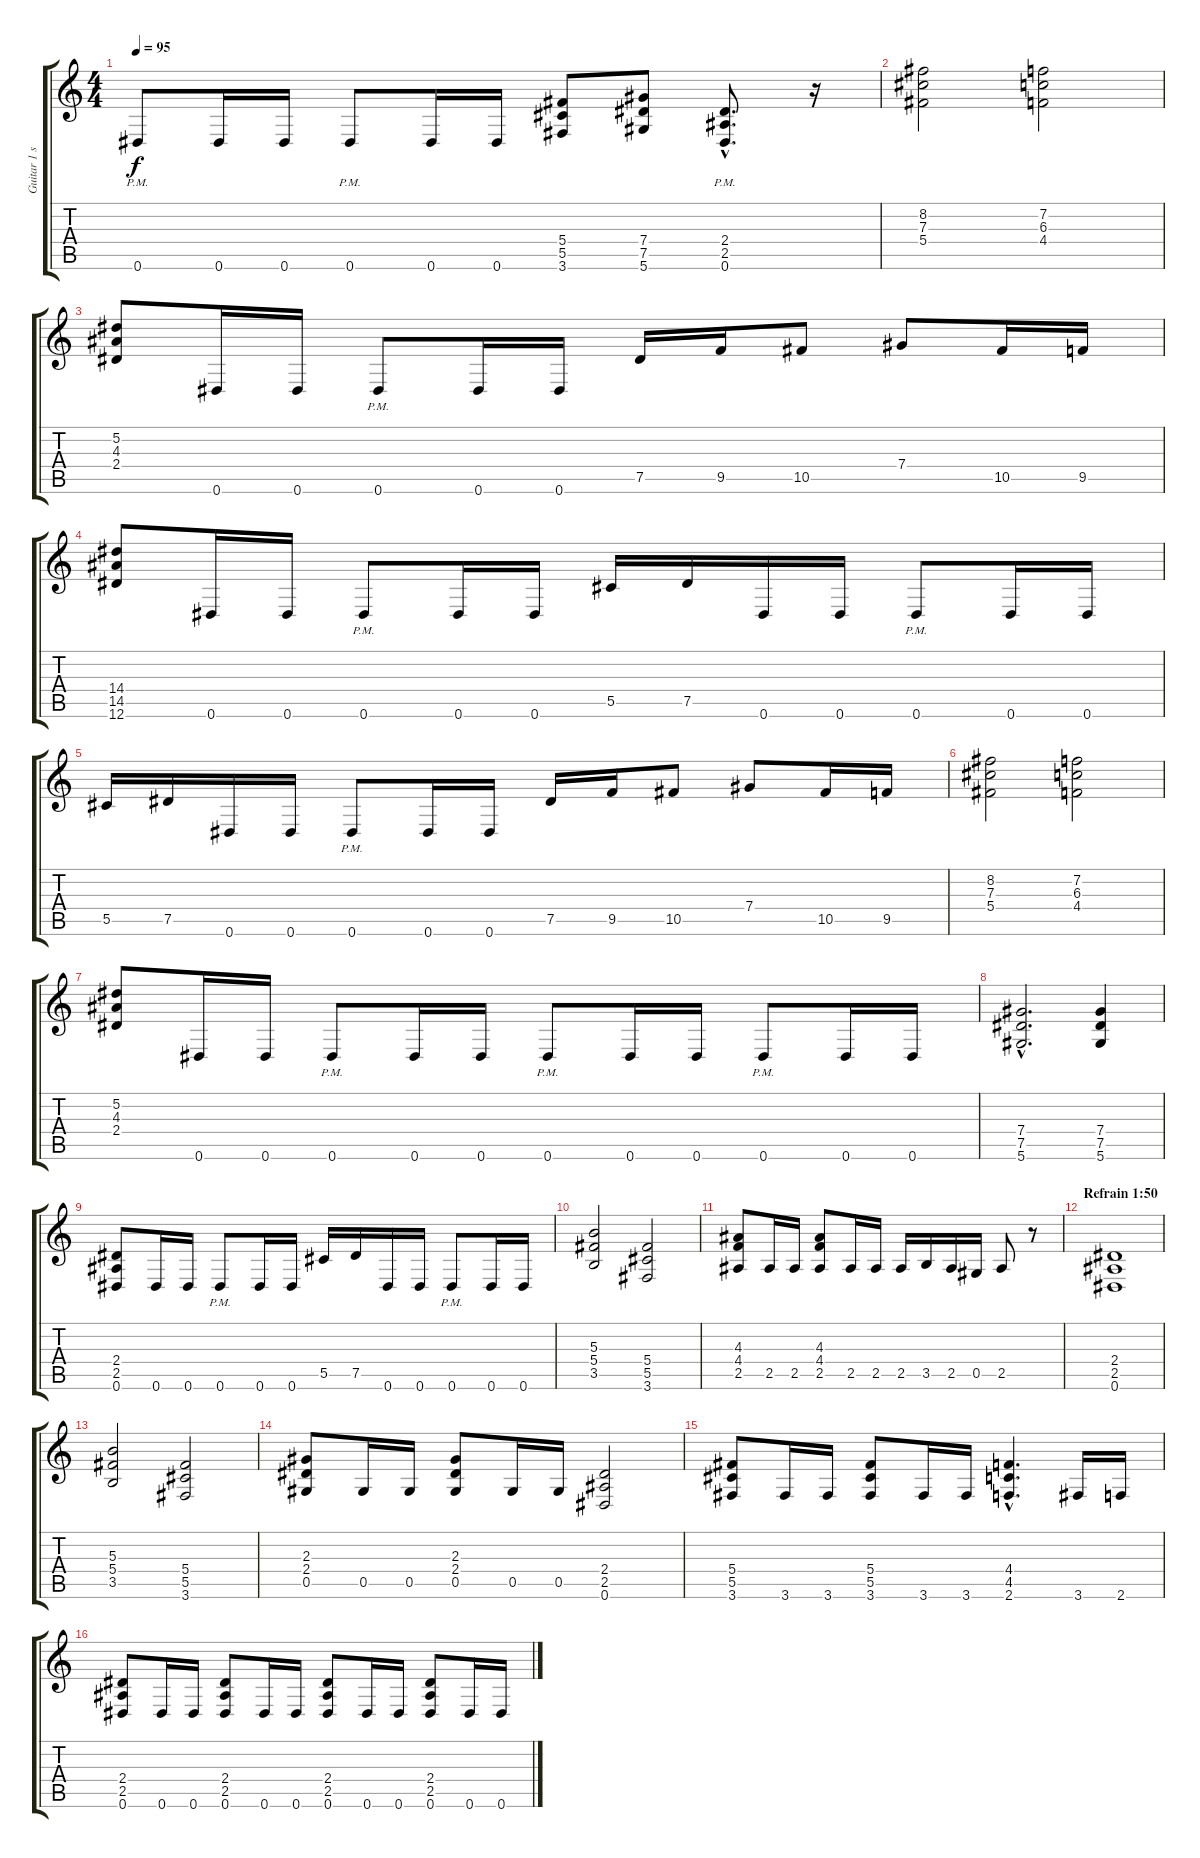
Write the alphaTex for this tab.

\track ("Guitar 1 support" "Guitar 1 s") {instrument distortionguitar}
\staff {score tabs}
\tuning (Eb4 Bb3 Gb3 Db3 Ab2 Eb2) {hide}
\ts (4 4)
\tempo 95
\clef g2
\ks c
0.6{pm}.8{dy f} 0.6.16 0.6.16 0.6{pm}.8 0.6.16 0.6.16 (5.4 5.5 3.6).8 (7.4 7.5 5.6).8 (2.4{hac} 2.5{hac} 0.6{hac pm}).8{d} r.16 |
(8.2 7.3 5.4).2 (7.2 6.3 4.4).2 |
(5.2 4.3 2.4).8 0.6.16 0.6.16 0.6{pm}.8 0.6.16 0.6.16 7.5.16 9.5.16 10.5.8 7.4.8 10.5.16 9.5.16 |
(14.4 14.5 12.6).8 0.6.16 0.6.16 0.6{pm}.8 0.6.16 0.6.16 5.5.16 7.5.16 0.6.16 0.6.16 0.6{pm}.8 0.6.16 0.6.16 |
5.5.16 7.5.16 0.6.16 0.6.16 0.6{pm}.8 0.6.16 0.6.16 7.5.16 9.5.16 10.5.8 7.4.8 10.5.16 9.5.16 |
(8.2 7.3 5.4).2 (7.2 6.3 4.4).2 |
(5.2 4.3 2.4).8 0.6.16 0.6.16 0.6{pm}.8 0.6.16 0.6.16 0.6{pm}.8 0.6.16 0.6.16 0.6{pm}.8 0.6.16 0.6.16 |
(7.4{hac} 7.5{hac} 5.6{hac}).2{d} (7.4 7.5 5.6).4 |
(2.4 2.5 0.6).8 0.6.16 0.6.16 0.6{pm}.8 0.6.16 0.6.16 5.5.16 7.5.16 0.6.16 0.6.16 0.6{pm}.8 0.6.16 0.6.16 |
(5.3 5.4 3.5).2 (5.4 5.5 3.6).2 |
(4.3 4.4 2.5).8 2.5.16 2.5.16 (4.3 4.4 2.5).8 2.5.16 2.5.16 2.5.16 3.5.16 2.5.16 0.5.16 2.5.8 r.8 |
\section ("" "Refrain 1:50")
(2.4 2.5 0.6).1 |
(5.3 5.4 3.5).2 (5.4 5.5 3.6).2 |
(2.3 2.4 0.5).8 0.5.16 0.5.16 (2.3 2.4 0.5).8 0.5.16 0.5.16 (2.4 2.5 0.6).2 |
(5.4 5.5 3.6).8 3.6.16 3.6.16 (5.4 5.5 3.6).8 3.6.16 3.6.16 (4.4{hac} 4.5{hac} 2.6{hac}).4{d} 3.6.16 2.6.16 |
(2.4 2.5 0.6).8 0.6.16 0.6.16 (2.4 2.5 0.6).8 0.6.16 0.6.16 (2.4 2.5 0.6).8 0.6.16 0.6.16 (2.4 2.5 0.6).8 0.6.16 0.6.16
